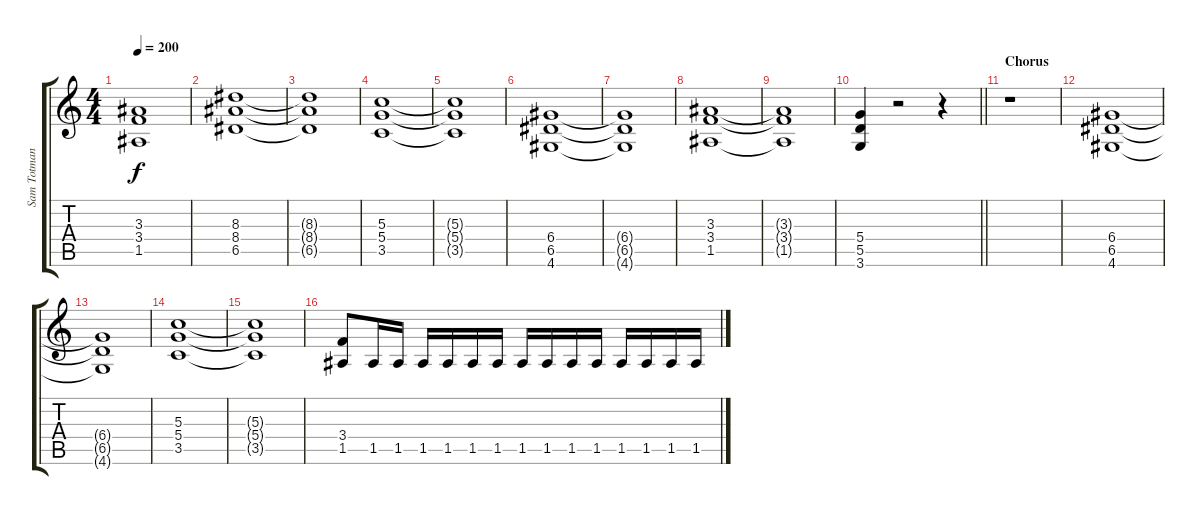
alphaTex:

\track ("Sam Totman (Rythm Guitar)" "Sam Totman") {instrument distortionguitar}
\staff {score tabs}
\tuning (E4 B3 G3 D3 A2 E2) {hide}
\ts (4 4)
\tempo 200
\clef g2
\ks aminor
(3.3{t} 3.4{t} 1.5{t}).1{dy f} |
(8.3 8.4 6.5).1 |
(8.3{t} 8.4{t} 6.5{t}).1 |
(5.3 5.4 3.5).1 |
(5.3{t} 5.4{t} 3.5{t}).1 |
(6.4 6.5 4.6).1 |
(6.4{t} 6.5{t} 4.6{t}).1 |
(3.3 3.4 1.5).1 |
(3.3{t} 3.4{t} 1.5{t}).1 |
\barLineRight lightlight
(5.4 5.5 3.6).4 r.2 r.4 |
\section ("" "Chorus")
r.1 |
(6.4 6.5 4.6).1 |
(6.4{t} 6.5{t} 4.6{t}).1 |
(5.3 5.4 3.5).1 |
(5.3{t} 5.4{t} 3.5{t}).1 |
(3.4 1.5).8 1.5.16 1.5.16 1.5.16 1.5.16 1.5.16 1.5.16 1.5.16 1.5.16 1.5.16 1.5.16 1.5.16 1.5.16 1.5.16 1.5.16
